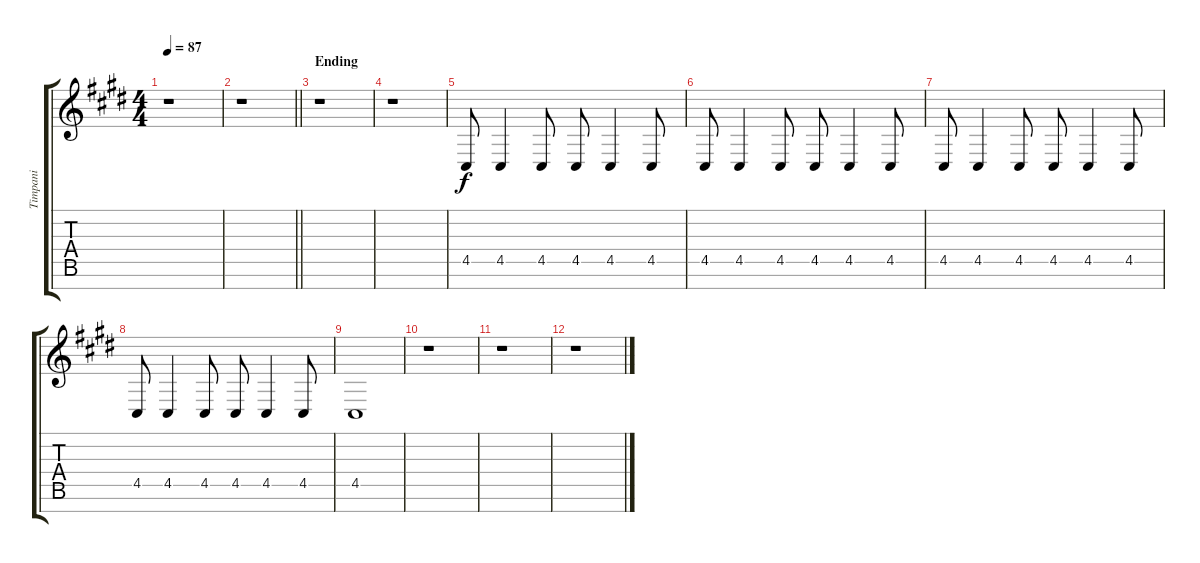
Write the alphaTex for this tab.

\track ("Timpani" "Timpani") {instrument timpani}
\staff {score tabs}
\tuning (E4 B3 G3 D3 A2 E2 B1) {hide}
\ts (4 4)
\tempo 87
\clef g2
\ks e
r.1{dy f} |
\barLineRight lightlight
r.1 |
\section ("" "Ending")
r.1 |
r.1 |
4.5.8 4.5.4 4.5.8 4.5.8 4.5.4 4.5.8 |
4.5.8 4.5.4 4.5.8 4.5.8 4.5.4 4.5.8 |
4.5.8 4.5.4 4.5.8 4.5.8 4.5.4 4.5.8 |
4.5.8 4.5.4 4.5.8 4.5.8 4.5.4 4.5.8 |
4.5.1 |
r.1 |
r.1 |
r.1
